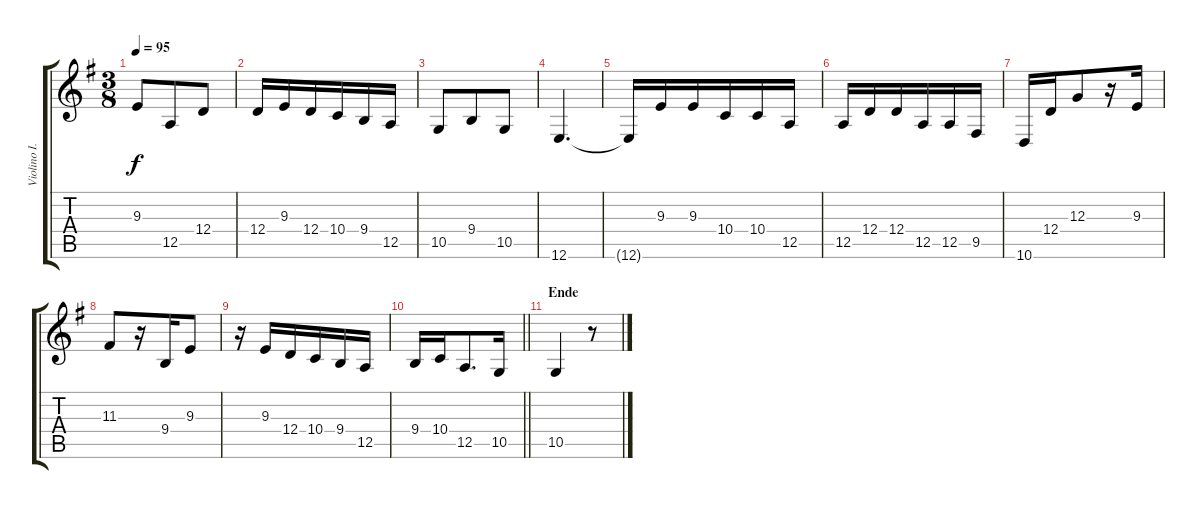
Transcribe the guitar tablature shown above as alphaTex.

\track ("Violino I. di ripieno" "Violino I.") {instrument violin}
\staff {score tabs}
\tuning (E4 B3 G3 D3 A2 E2) {hide}
\ts (3 8)
\tempo 95
\clef g2
\ks g
9.3.8{dy f} 12.5.8 12.4.8 |
12.4.16 9.3.16{beam merge} 12.4.16 10.4.16{beam merge} 9.4.16 12.5.16 |
10.5.8 9.4.8 10.5.8 |
12.6.4{d} |
12.6{t}.16{beam Up} 9.3.16{beam Up beam merge} 9.3.16{beam Up} 10.4.16{beam Up beam merge} 10.4.16{beam Up} 12.5.16{beam Up} |
12.5.16{beam Up} 12.4.16{beam Up beam merge} 12.4.16{beam Up} 12.5.16{beam Up beam merge} 12.5.16{beam Up} 9.5.16{beam Up} |
10.6.16 12.4.16{beam merge} 12.3.8 r.16 9.3.16 |
11.3.8 r.16 9.4.16{beam merge} 9.3.8 |
r.16 9.3.16{beam merge} 12.4.16 10.4.16{beam merge} 9.4.16 12.5.16 |
\barLineRight lightlight
9.4.16 10.4.16{beam merge} 12.5.8{d beam merge} 10.5.16 |
\section ("" "Ende")
10.5.4 r.8
